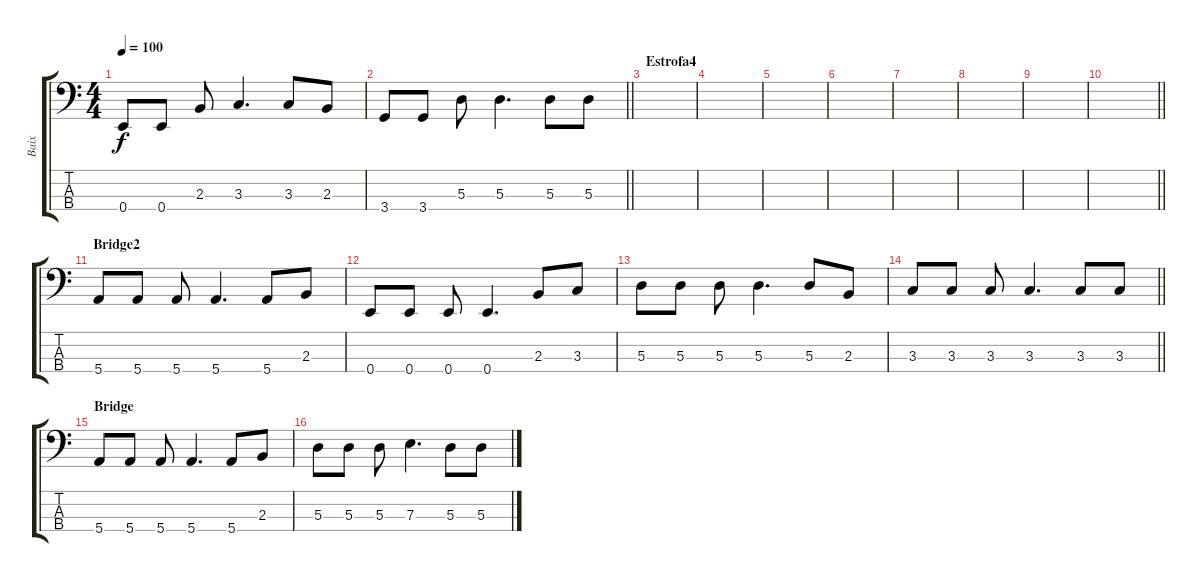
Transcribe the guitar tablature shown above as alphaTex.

\track ("Baix" "Baix") {instrument electricbassfinger}
\staff {score tabs}
\tuning (G2 D2 A1 E1) {hide}
\ts (4 4)
\tempo 100
\clef f4
\ks c
0.4.8{dy f} 0.4.8 2.3.8 3.3.4{d} 3.3.8 2.3.8 |
\barLineRight lightlight
3.4.8 3.4.8 5.3.8 5.3.4{d} 5.3.8 5.3.8 |
\section ("" "Estrofa4")
|
|
|
|
|
|
|
\barLineRight lightlight
|
\section ("" "Bridge2")
5.4.8 5.4.8 5.4.8 5.4.4{d} 5.4.8 2.3.8 |
0.4.8 0.4.8 0.4.8 0.4.4{d} 2.3.8 3.3.8 |
5.3.8 5.3.8 5.3.8 5.3.4{d} 5.3.8 2.3.8 |
\barLineRight lightlight
3.3.8 3.3.8 3.3.8 3.3.4{d} 3.3.8 3.3.8 |
\section ("" "Bridge")
5.4.8 5.4.8 5.4.8 5.4.4{d} 5.4.8 2.3.8 |
5.3.8 5.3.8 5.3.8 7.3.4{d} 5.3.8 5.3.8
